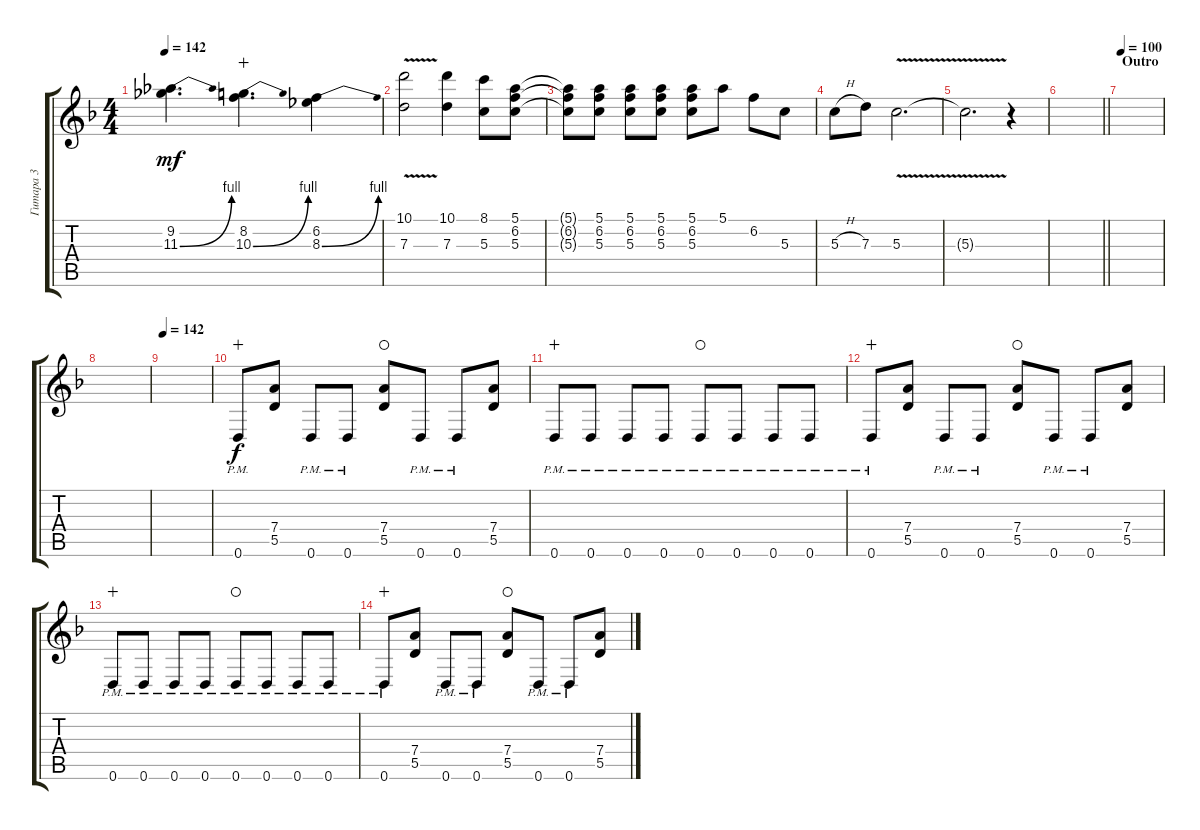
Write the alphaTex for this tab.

\track ("Гитара 3" "Гитара 3") {instrument distortionguitar}
\staff {score tabs}
\tuning (E4 B3 G3 D3 A2 D2) {hide}
\ts (4 4)
\tempo 142
\clef g2
\ks dminor
(9.2 11.3{be (bend 0 0 60 4)}).4{d dy mf} (8.2 10.3{be (bend 0 0 60 4)}).4{d wahc} (6.2 8.3{be (bend 0 0 60 4)}).4 |
(10.1{v} 7.3).2 (10.1 7.3).4 (8.1 5.3).8 (5.1 6.2 5.3).8 |
(5.1{t} 6.2{t} 5.3{t}).8 (5.1 6.2 5.3).8 (5.1 6.2 5.3).8 (5.1 6.2 5.3).8 (5.1 6.2 5.3).8 5.1.8 6.2.8 5.3.8 |
5.3{h}.8 7.3.8 5.3{v}.2{d} |
5.3{t}.2{d} r.4 |
\barLineRight lightlight
|
\section ("" "Outro")
\tempo 100
|
|
\tempo 142
|
0.6{pm}.8{dy f volume 4 balance 16 instrument distortionguitar wahc} (7.4 5.5).8{balance 0} 0.6{pm}.8{volume 0} 0.6{pm}.8 (7.4 5.5).8{waho} 0.6{pm}.8 0.6{pm}.8 (7.4 5.5).8 |
0.6{pm}.8{wahc} 0.6{pm}.8 0.6{pm}.8 0.6{pm}.8 0.6{pm}.8{balance 16 waho} 0.6{pm}.8 0.6{pm}.8 0.6{pm}.8 |
0.6{pm}.8{wahc} (7.4 5.5).8 0.6{pm}.8 0.6{pm}.8 (7.4 5.5).8{waho} 0.6{pm}.8 0.6{pm}.8 (7.4 5.5).8 |
0.6{pm}.8{balance 0 wahc} 0.6{pm}.8 0.6{pm}.8 0.6{pm}.8 0.6{pm}.8{waho} 0.6{pm}.8 0.6{pm}.8 0.6{pm}.8 |
0.6{pm}.8{wahc} (7.4 5.5).8 0.6{pm}.8 0.6{pm}.8 (7.4 5.5).8{balance 16 waho} 0.6{pm}.8 0.6{pm}.8 (7.4 5.5).8
